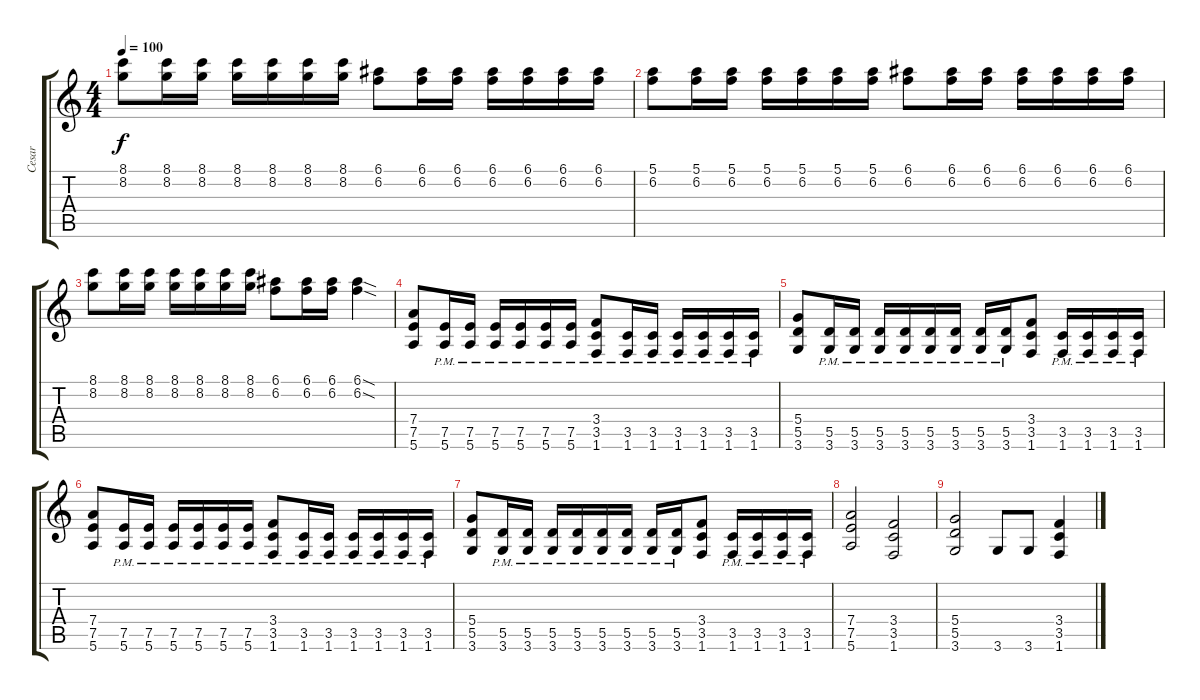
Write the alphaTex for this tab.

\track ("Cesar" "Cesar") {instrument distortionguitar}
\staff {score tabs}
\tuning (E4 B3 G3 D3 A2 E2) {hide}
\ts (4 4)
\tempo 100
\clef g2
\ks c
(8.1 8.2).8{dy f} (8.1 8.2).16 (8.1 8.2).16 (8.1 8.2).16 (8.1 8.2).16 (8.1 8.2).16 (8.1 8.2).16 (6.1 6.2).8 (6.1 6.2).16 (6.1 6.2).16 (6.1 6.2).16 (6.1 6.2).16 (6.1 6.2).16 (6.1 6.2).16 |
(5.1 6.2).8 (5.1 6.2).16 (5.1 6.2).16 (5.1 6.2).16 (5.1 6.2).16 (5.1 6.2).16 (5.1 6.2).16 (6.1 6.2).8 (6.1 6.2).16 (6.1 6.2).16 (6.1 6.2).16 (6.1 6.2).16 (6.1 6.2).16 (6.1 6.2).16 |
(8.1 8.2).8 (8.1 8.2).16 (8.1 8.2).16 (8.1 8.2).16 (8.1 8.2).16 (8.1 8.2).16 (8.1 8.2).16 (6.1 6.2).8 (6.1 6.2).16 (6.1 6.2).16 (6.1{sod} 6.2{sod}).4 |
(7.4 7.5 5.6).8 (7.5{pm} 5.6{pm}).16 (7.5{pm} 5.6{pm}).16 (7.5{pm} 5.6{pm}).16 (7.5{pm} 5.6{pm}).16 (7.5{pm} 5.6{pm}).16 (7.5{pm} 5.6{pm}).16 (3.4{pm} 3.5 1.6).8 (3.5{pm} 1.6{pm}).16 (3.5{pm} 1.6{pm}).16 (3.5{pm} 1.6{pm}).16 (3.5{pm} 1.6{pm}).16 (3.5{pm} 1.6{pm}).16 (3.5{pm} 1.6{pm}).16 |
(5.4 5.5 3.6).8 (5.5{pm} 3.6{pm}).16 (5.5{pm} 3.6{pm}).16 (5.5{pm} 3.6{pm}).16 (5.5{pm} 3.6{pm}).16 (5.5{pm} 3.6{pm}).16 (5.5{pm} 3.6{pm}).16 (5.5{pm} 3.6{pm}).16 (5.5{pm} 3.6{pm}).16 (3.4 3.5 1.6).8 (3.5{pm} 1.6{pm}).16 (3.5{pm} 1.6{pm}).16 (3.5{pm} 1.6{pm}).16 (3.5{pm} 1.6{pm}).16 |
(7.4 7.5 5.6).8 (7.5{pm} 5.6{pm}).16 (7.5{pm} 5.6{pm}).16 (7.5{pm} 5.6{pm}).16 (7.5{pm} 5.6{pm}).16 (7.5{pm} 5.6{pm}).16 (7.5{pm} 5.6{pm}).16 (3.4{pm} 3.5 1.6).8 (3.5{pm} 1.6{pm}).16 (3.5{pm} 1.6{pm}).16 (3.5{pm} 1.6{pm}).16 (3.5{pm} 1.6{pm}).16 (3.5{pm} 1.6{pm}).16 (3.5{pm} 1.6{pm}).16 |
(5.4 5.5 3.6).8 (5.5{pm} 3.6{pm}).16 (5.5{pm} 3.6{pm}).16 (5.5{pm} 3.6{pm}).16 (5.5{pm} 3.6{pm}).16 (5.5{pm} 3.6{pm}).16 (5.5{pm} 3.6{pm}).16 (5.5{pm} 3.6{pm}).16 (5.5{pm} 3.6{pm}).16 (3.4 3.5 1.6).8 (3.5{pm} 1.6{pm}).16 (3.5{pm} 1.6{pm}).16 (3.5{pm} 1.6{pm}).16 (3.5{pm} 1.6{pm}).16 |
(7.4 7.5 5.6).2 (3.4 3.5 1.6).2 |
(5.4 5.5 3.6).2 3.6.8 3.6.8 (3.4 3.5 1.6).4
